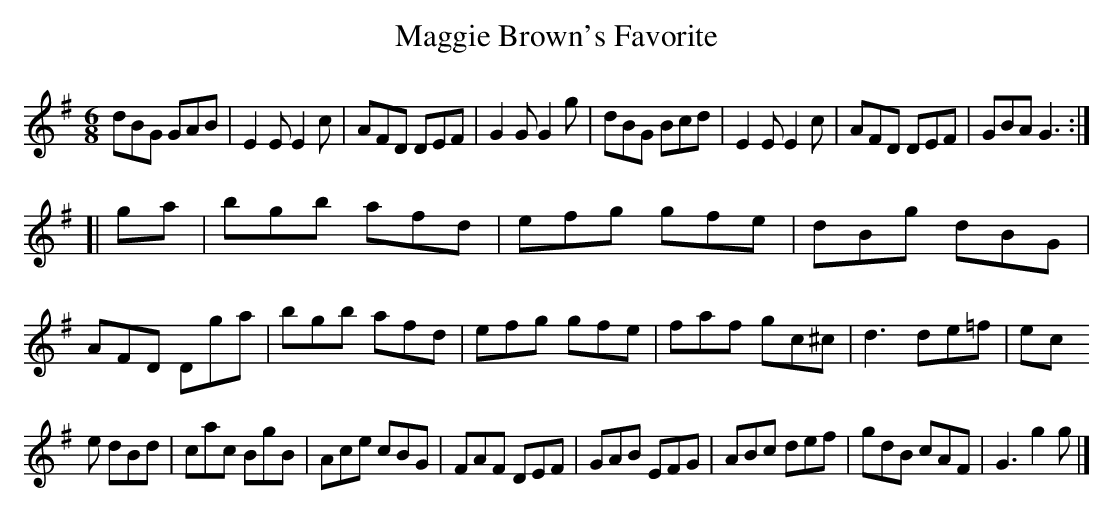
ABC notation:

X:1
T:Maggie Brown's Favorite
L:1/8
M:6/8
K:G
dBG GAB|E2E E2c|AFD DEF|G2G G2g|dBG Bcd|E2E E2c|AFD DEF|GBA G3:|/
[|ga|bgb afd|efg gfe|dBg dBG|AFD Dga|bgb afd|efg gfe|faf gc^c|d3 de=f|ec
e
dBd|cac BgB|Ace cBG|FAF DEF|GAB EFG|ABc def|gdB cAF|G3 g2g|]
